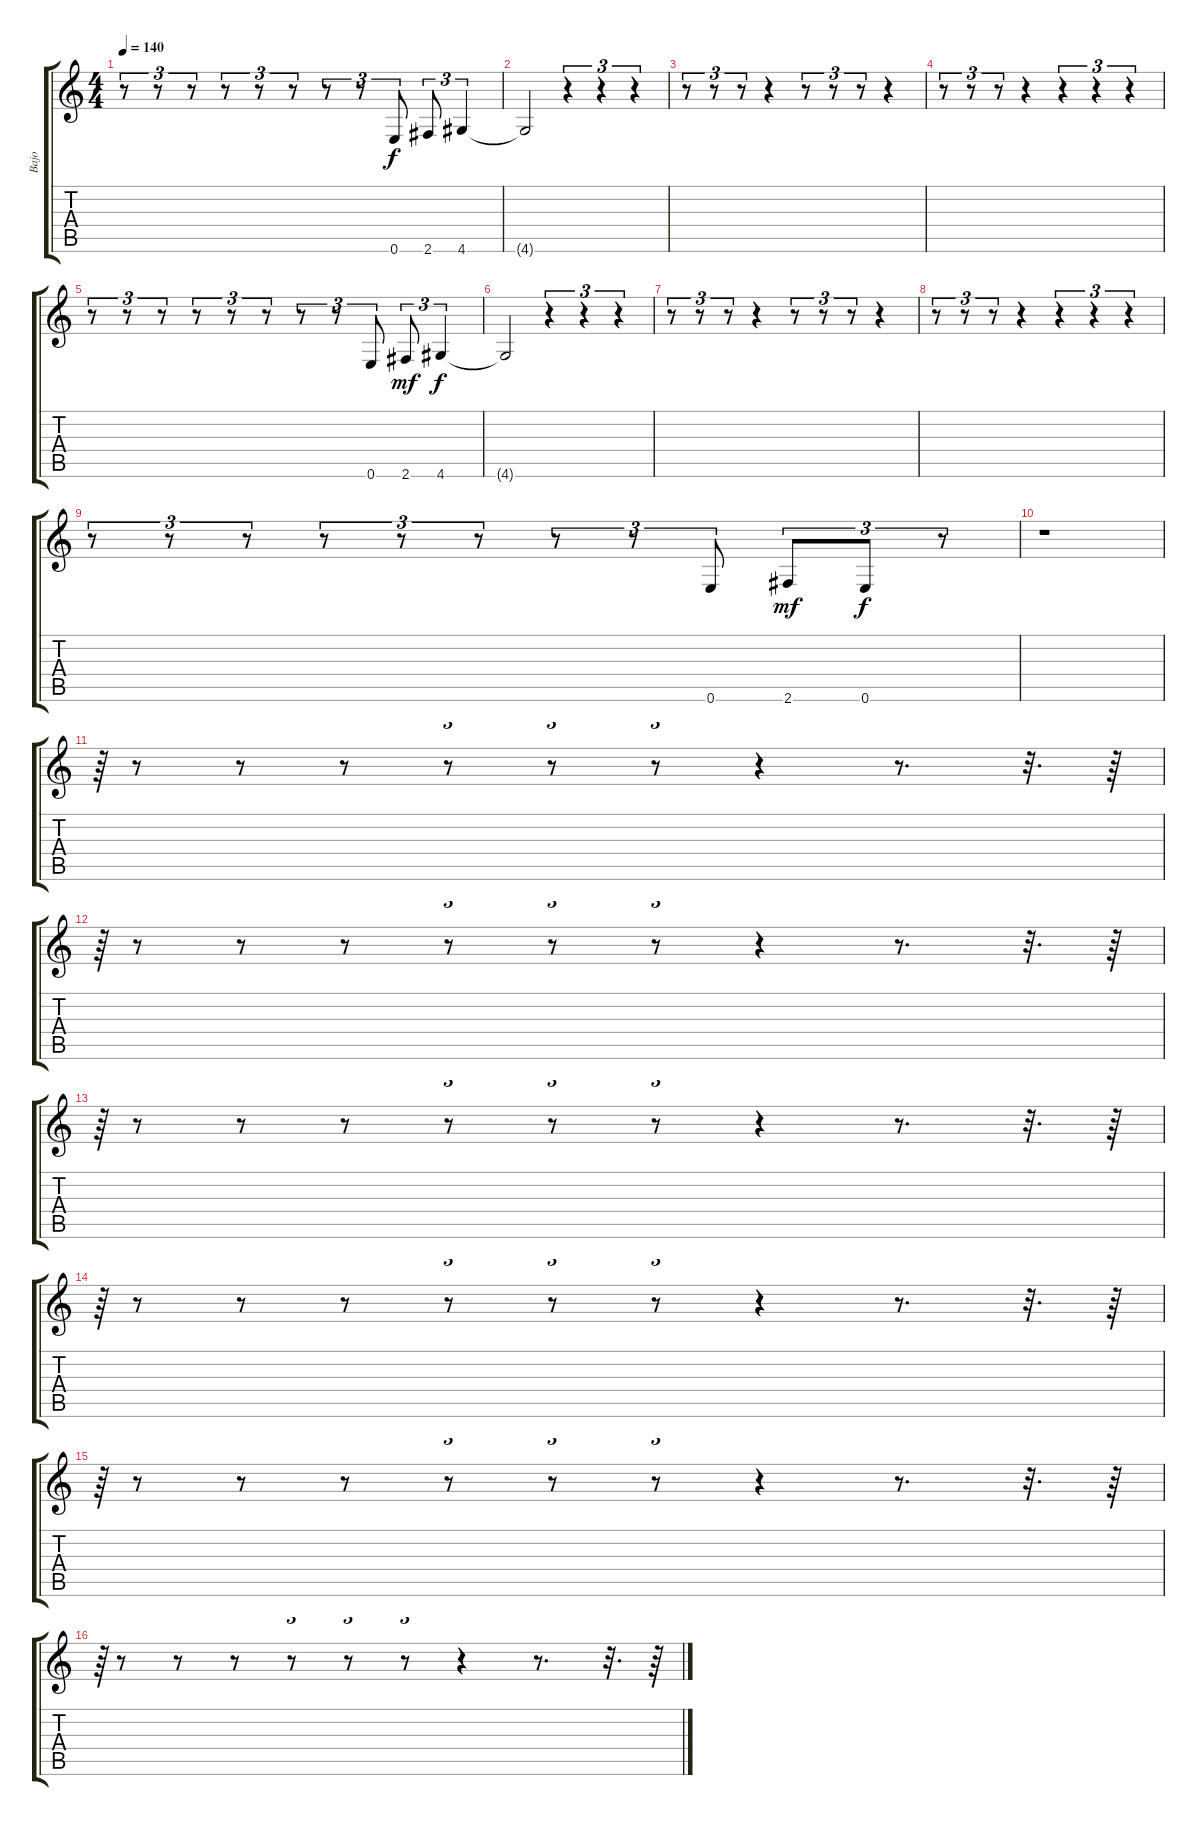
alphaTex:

\track ("Bajo" "Bajo") {instrument electricbasspick}
\staff {score tabs}
\tuning (E4 B3 G3 D3 A2 E2) {hide}
\ts (4 4)
\tempo 140
\clef g2
\ks c
r.8{tu (3 2) dy f} r.8{tu (3 2)} r.8{tu (3 2)} r.8{tu (3 2)} r.8{tu (3 2)} r.8{tu (3 2)} r.8{tu (3 2)} r.8{tu (3 2)} 0.6.8{tu (3 2)} 2.6.8{tu (3 2)} 4.6.4{tu (3 2)} |
4.6{t}.2 r.4{tu (3 2)} r.4{tu (3 2)} r.4{tu (3 2)} |
r.8{tu (3 2)} r.8{tu (3 2)} r.8{tu (3 2)} r.4 r.8{tu (3 2)} r.8{tu (3 2)} r.8{tu (3 2)} r.4 |
r.8{tu (3 2)} r.8{tu (3 2)} r.8{tu (3 2)} r.4 r.4{tu (3 2)} r.4{tu (3 2)} r.4{tu (3 2)} |
r.8{tu (3 2)} r.8{tu (3 2)} r.8{tu (3 2)} r.8{tu (3 2)} r.8{tu (3 2)} r.8{tu (3 2)} r.8{tu (3 2)} r.8{tu (3 2)} 0.6.8{tu (3 2)} 2.6.8{tu (3 2) dy mf} 4.6.4{tu (3 2) dy f} |
4.6{t}.2 r.4{tu (3 2)} r.4{tu (3 2)} r.4{tu (3 2)} |
r.8{tu (3 2)} r.8{tu (3 2)} r.8{tu (3 2)} r.4 r.8{tu (3 2)} r.8{tu (3 2)} r.8{tu (3 2)} r.4 |
r.8{tu (3 2)} r.8{tu (3 2)} r.8{tu (3 2)} r.4 r.4{tu (3 2)} r.4{tu (3 2)} r.4{tu (3 2)} |
r.8{tu (3 2)} r.8{tu (3 2)} r.8{tu (3 2)} r.8{tu (3 2)} r.8{tu (3 2)} r.8{tu (3 2)} r.8{tu (3 2)} r.8{tu (3 2)} 0.6.8{tu (3 2)} 2.6.8{tu (3 2) dy mf} 0.6.8{tu (3 2) dy f} r.8{tu (3 2)} |
r.1 |
r.64{tu (3 2)} r.8{tu (3 2)} r.8{tu (3 2)} r.8{tu (3 2)} r.8{tu (3 2)} r.8{tu (3 2)} r.8{tu (3 2)} r.4 r.8{d} r.32{d} r.64 |
r.64{tu (3 2)} r.8{tu (3 2)} r.8{tu (3 2)} r.8{tu (3 2)} r.8{tu (3 2)} r.8{tu (3 2)} r.8{tu (3 2)} r.4 r.8{d} r.32{d} r.64 |
r.64{tu (3 2)} r.8{tu (3 2)} r.8{tu (3 2)} r.8{tu (3 2)} r.8{tu (3 2)} r.8{tu (3 2)} r.8{tu (3 2)} r.4 r.8{d} r.32{d} r.64 |
r.64{tu (3 2)} r.8{tu (3 2)} r.8{tu (3 2)} r.8{tu (3 2)} r.8{tu (3 2)} r.8{tu (3 2)} r.8{tu (3 2)} r.4 r.8{d} r.32{d} r.64 |
r.64{tu (3 2)} r.8{tu (3 2)} r.8{tu (3 2)} r.8{tu (3 2)} r.8{tu (3 2)} r.8{tu (3 2)} r.8{tu (3 2)} r.4 r.8{d} r.32{d} r.64 |
r.64{tu (3 2)} r.8{tu (3 2)} r.8{tu (3 2)} r.8{tu (3 2)} r.8{tu (3 2)} r.8{tu (3 2)} r.8{tu (3 2)} r.4 r.8{d} r.32{d} r.64
